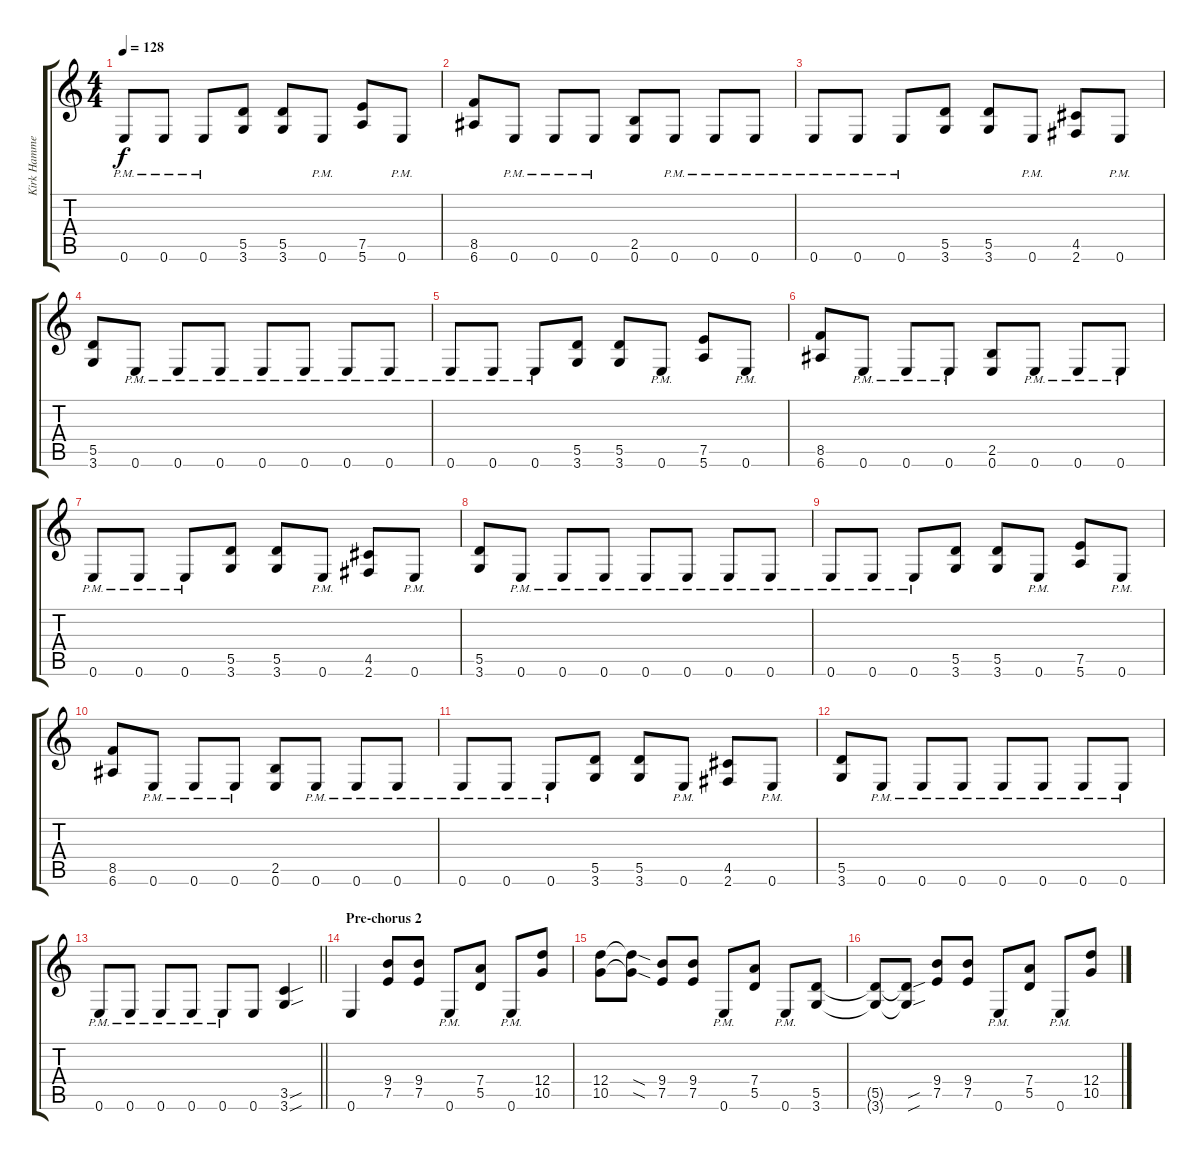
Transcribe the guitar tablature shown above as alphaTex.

\track ("Kirk Hammett (Guitar Lead)" "Kirk Hamme") {instrument distortionguitar}
\staff {score tabs}
\tuning (E4 B3 G3 D3 A2 E2) {hide}
\ts (4 4)
\tempo 128
\clef g2
\ks c
0.6{pm}.8{dy f} 0.6{pm}.8 0.6{pm}.8 (5.5 3.6).8 (5.5 3.6).8 0.6{pm}.8 (7.5 5.6).8 0.6{pm}.8 |
(8.5 6.6).8 0.6{pm}.8 0.6{pm}.8 0.6{pm}.8 (2.5 0.6).8 0.6{pm}.8 0.6{pm}.8 0.6{pm}.8 |
0.6{pm}.8 0.6{pm}.8 0.6{pm}.8 (5.5 3.6).8 (5.5 3.6).8 0.6{pm}.8 (4.5 2.6).8 0.6{pm}.8 |
(5.5 3.6).8 0.6{pm}.8 0.6{pm}.8 0.6{pm}.8 0.6{pm}.8 0.6{pm}.8 0.6{pm}.8 0.6{pm}.8 |
0.6{pm}.8 0.6{pm}.8 0.6{pm}.8 (5.5 3.6).8 (5.5 3.6).8 0.6{pm}.8 (7.5 5.6).8 0.6{pm}.8 |
(8.5 6.6).8 0.6{pm}.8 0.6{pm}.8 0.6{pm}.8 (2.5 0.6).8 0.6{pm}.8 0.6{pm}.8 0.6{pm}.8 |
0.6{pm}.8 0.6{pm}.8 0.6{pm}.8 (5.5 3.6).8 (5.5 3.6).8 0.6{pm}.8 (4.5 2.6).8 0.6{pm}.8 |
(5.5 3.6).8 0.6{pm}.8 0.6{pm}.8 0.6{pm}.8 0.6{pm}.8 0.6{pm}.8 0.6{pm}.8 0.6{pm}.8 |
0.6{pm}.8 0.6{pm}.8 0.6{pm}.8 (5.5 3.6).8 (5.5 3.6).8 0.6{pm}.8 (7.5 5.6).8 0.6{pm}.8 |
(8.5 6.6).8 0.6{pm}.8 0.6{pm}.8 0.6{pm}.8 (2.5 0.6).8 0.6{pm}.8 0.6{pm}.8 0.6{pm}.8 |
0.6{pm}.8 0.6{pm}.8 0.6{pm}.8 (5.5 3.6).8 (5.5 3.6).8 0.6{pm}.8 (4.5 2.6).8 0.6{pm}.8 |
(5.5 3.6).8 0.6{pm}.8 0.6{pm}.8 0.6{pm}.8 0.6{pm}.8 0.6{pm}.8 0.6{pm}.8 0.6{pm}.8 |
\barLineRight lightlight
0.6{pm}.8 0.6{pm}.8 0.6{pm}.8 0.6{pm}.8 0.6{pm}.8 0.6.8 (3.5{sou} 3.6{sou}).4 |
\section ("" "Pre-chorus 2")
0.6.4 (9.4 7.5).8 (9.4 7.5).8 0.6{pm}.8 (7.4 5.5).8 0.6{pm}.8 (12.4 10.5).8 |
(12.4 10.5).8 (12.4{sod t} 10.5{sod t}).8 (9.4 7.5).8 (9.4 7.5).8 0.6{pm}.8 (7.4 5.5).8 0.6{pm}.8 (5.5 3.6).8 |
(5.5{t} 3.6{t}).8 (5.5{sou t} 3.6{sou t}).8 (9.4 7.5).8 (9.4 7.5).8 0.6{pm}.8 (7.4 5.5).8 0.6{pm}.8 (12.4 10.5).8
